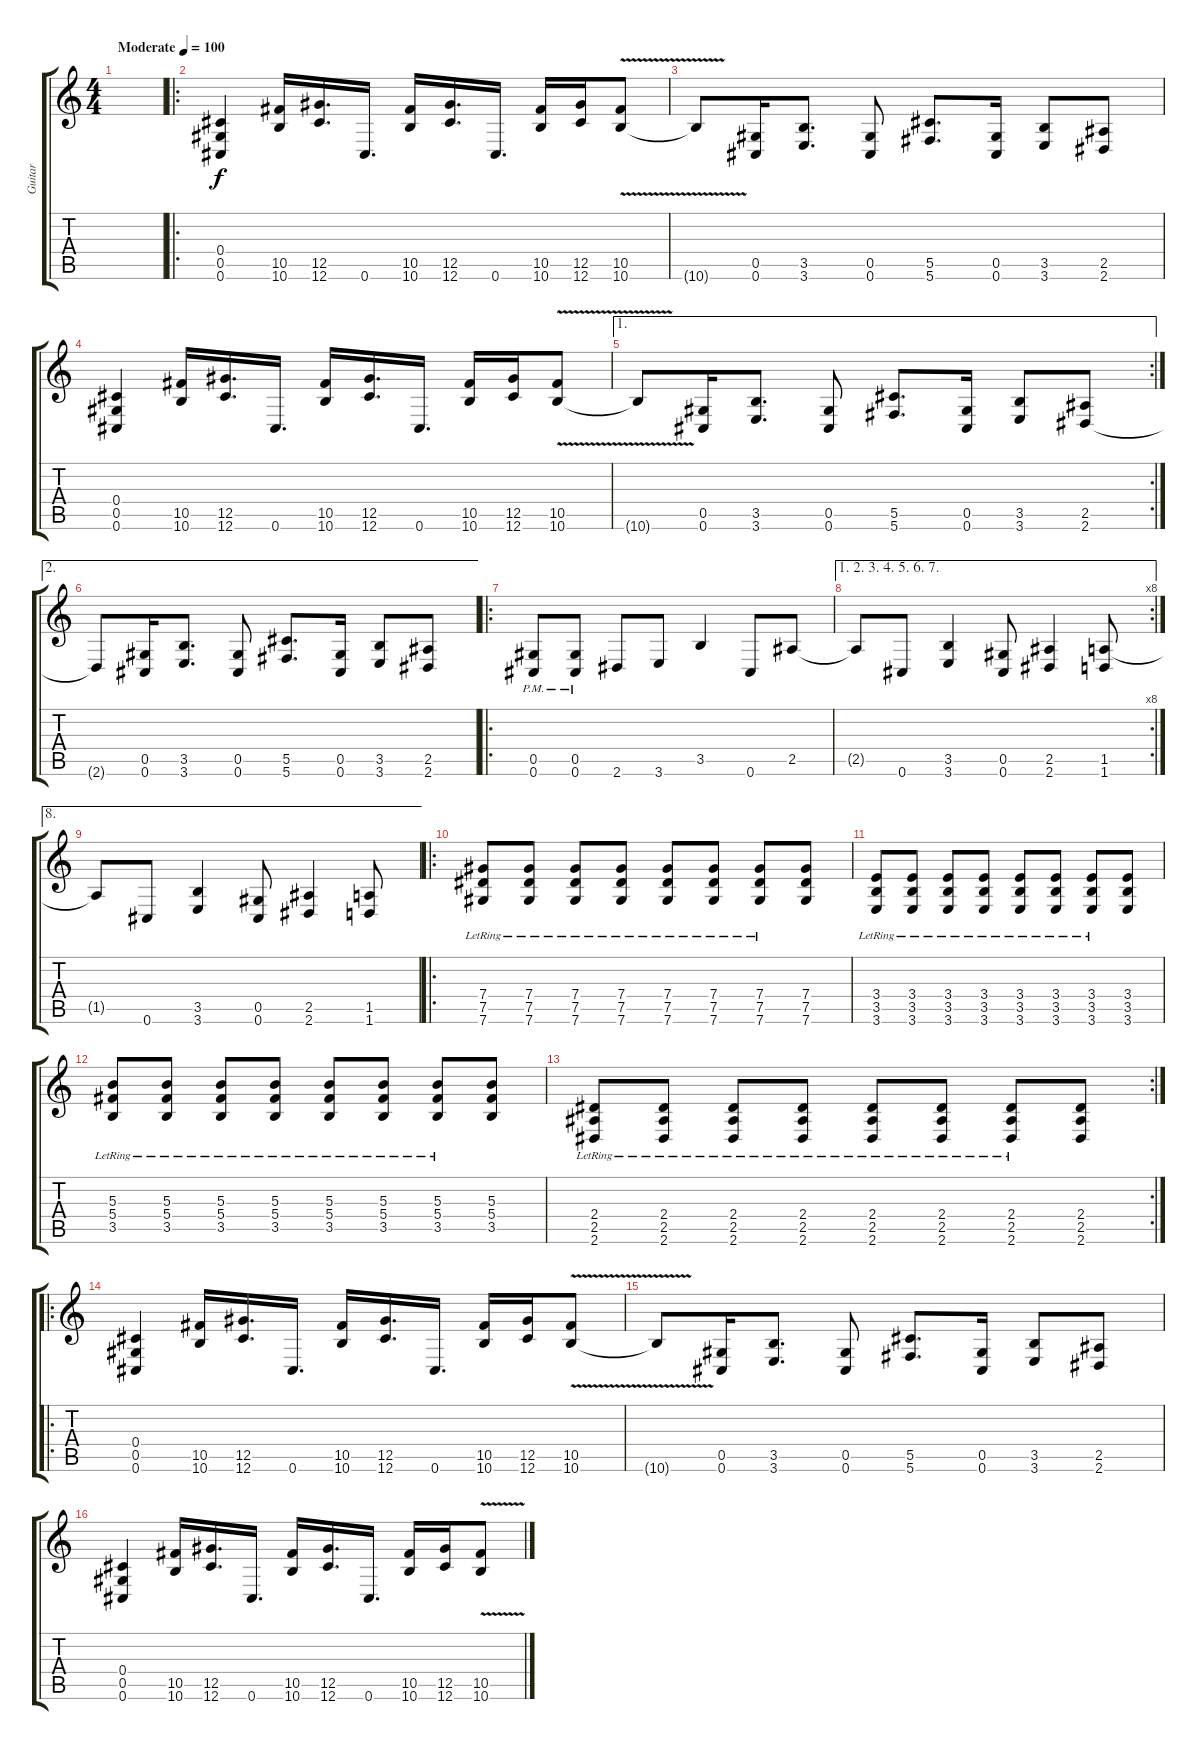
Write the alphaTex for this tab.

\track ("Guitar" "Guitar") {instrument distortionguitar}
\staff {score tabs}
\tuning (Eb4 Bb3 Gb3 Db3 Ab2 Db2) {hide}
\ts (4 4)
\tempo (100 "Moderate")
\clef g2
\ks c
|
\ro
(0.4 0.5 0.6).4 (10.5 10.6).16 (12.5 12.6).16{d} 0.6.16{d} (10.5 10.6).16 (12.5 12.6).16{d} 0.6.16{d} (10.5 10.6).16 (12.5 12.6).16 (10.5 10.6{v}).8 |
10.6{t}.8 (0.5 0.6).16 (3.5 3.6).8{d} (0.5 0.6).8 (5.5 5.6).8{d} (0.5 0.6).16 (3.5 3.6).8 (2.5 2.6).8 |
(0.4 0.5 0.6).4 (10.5 10.6).16 (12.5 12.6).16{d} 0.6.16{d} (10.5 10.6).16 (12.5 12.6).16{d} 0.6.16{d} (10.5 10.6).16 (12.5 12.6).16 (10.5 10.6{v}).8 |
\ae 1
\rc 2
10.6{t}.8 (0.5 0.6).16 (3.5 3.6).8{d} (0.5 0.6).8 (5.5 5.6).8{d} (0.5 0.6).16 (3.5 3.6).8 (2.5 2.6).8 |
\ae 2
2.6{t}.8 (0.5 0.6).16 (3.5 3.6).8{d} (0.5 0.6).8 (5.5 5.6).8{d} (0.5 0.6).16 (3.5 3.6).8 (2.5 2.6).8 |
\ro
(0.5{pm} 0.6{pm}).8 (0.5{pm} 0.6{pm}).8 2.6.8 3.6.8 3.5.4 0.6.8 2.5.8 |
\ae (1 2 3 4 5 6 7)
\rc 8
2.5{t}.8 0.6.8 (3.5 3.6).4 (0.5 0.6).8 (2.5 2.6).4 (1.5 1.6).8 |
\ae 8
1.5{t}.8 0.6.8 (3.5 3.6).4 (0.5 0.6).8 (2.5 2.6).4 (1.5 1.6).8 |
\ro
(7.4{lr} 7.5{lr} 7.6{lr}).8 (7.4{lr} 7.5{lr} 7.6{lr}).8 (7.4{lr} 7.5{lr} 7.6{lr}).8 (7.4{lr} 7.5{lr} 7.6{lr}).8 (7.4{lr} 7.5{lr} 7.6{lr}).8 (7.4{lr} 7.5{lr} 7.6{lr}).8 (7.4{lr} 7.5{lr} 7.6{lr}).8 (7.4 7.5 7.6).8 |
(3.4{lr} 3.5{lr} 3.6{lr}).8 (3.4{lr} 3.5{lr} 3.6{lr}).8 (3.4{lr} 3.5{lr} 3.6{lr}).8 (3.4{lr} 3.5{lr} 3.6{lr}).8 (3.4{lr} 3.5{lr} 3.6{lr}).8 (3.4{lr} 3.5{lr} 3.6{lr}).8 (3.4{lr} 3.5{lr} 3.6{lr}).8 (3.4 3.5 3.6).8 |
(5.3{lr} 5.4{lr} 3.5{lr}).8 (5.3{lr} 5.4{lr} 3.5{lr}).8 (5.3{lr} 5.4{lr} 3.5{lr}).8 (5.3{lr} 5.4{lr} 3.5{lr}).8 (5.3{lr} 5.4{lr} 3.5{lr}).8 (5.3{lr} 5.4{lr} 3.5{lr}).8 (5.3{lr} 5.4{lr} 3.5{lr}).8 (5.3 5.4 3.5).8 |
\rc 2
(2.4{lr} 2.5{lr} 2.6{lr}).8 (2.4{lr} 2.5{lr} 2.6{lr}).8 (2.4{lr} 2.5{lr} 2.6{lr}).8 (2.4{lr} 2.5{lr} 2.6{lr}).8 (2.4{lr} 2.5{lr} 2.6{lr}).8 (2.4{lr} 2.5{lr} 2.6{lr}).8 (2.4{lr} 2.5{lr} 2.6{lr}).8 (2.4 2.5 2.6).8 |
\ro
(0.4 0.5 0.6).4 (10.5 10.6).16 (12.5 12.6).16{d} 0.6.16{d} (10.5 10.6).16 (12.5 12.6).16{d} 0.6.16{d} (10.5 10.6).16 (12.5 12.6).16 (10.5 10.6{v}).8 |
10.6{t}.8 (0.5 0.6).16 (3.5 3.6).8{d} (0.5 0.6).8 (5.5 5.6).8{d} (0.5 0.6).16 (3.5 3.6).8 (2.5 2.6).8 |
(0.4 0.5 0.6).4 (10.5 10.6).16 (12.5 12.6).16{d} 0.6.16{d} (10.5 10.6).16 (12.5 12.6).16{d} 0.6.16{d} (10.5 10.6).16 (12.5 12.6).16 (10.5 10.6{v}).8
